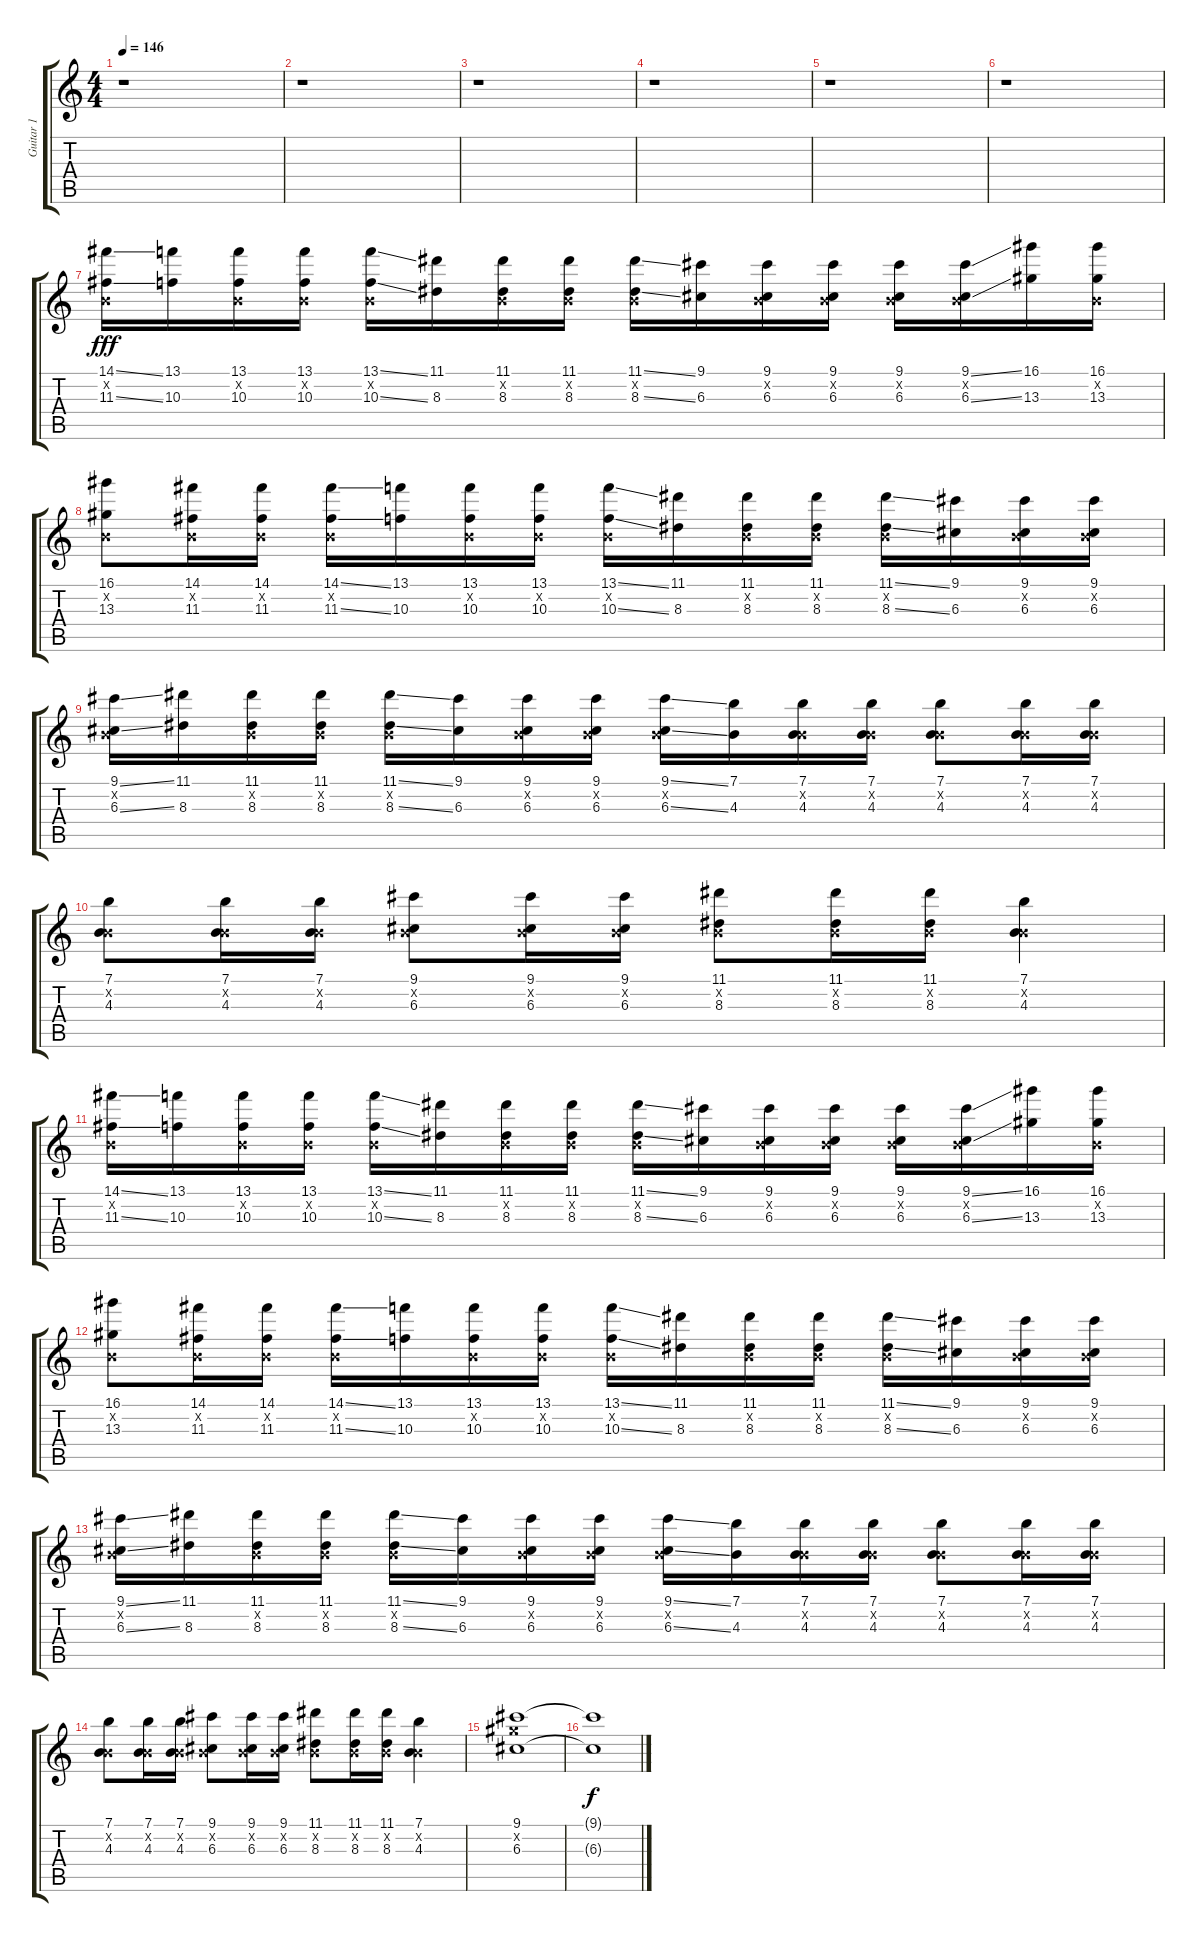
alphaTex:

\track ("Guitar 1" "Guitar 1") {instrument distortionguitar}
\staff {score tabs}
\tuning (E4 B3 G3 D3 A2 E2) {hide}
\ts (4 4)
\tempo 146
\clef g2
\ks c
r.1{dy f} |
r.1 |
r.1 |
r.1 |
r.1 |
r.1 |
(14.1{ss} 0.2{x} 11.3{ss}).16{dy fff} (13.1 10.3).16 (13.1 0.2{x} 10.3).16 (13.1 0.2{x} 10.3).16 (13.1{ss} 0.2{x} 10.3{ss}).16 (11.1 8.3).16 (11.1 0.2{x} 8.3).16 (11.1 0.2{x} 8.3).16 (11.1{ss} 0.2{x} 8.3{ss}).16 (9.1 6.3).16 (9.1 0.2{x} 6.3).16 (9.1 0.2{x} 6.3).16 (9.1 0.2{x} 6.3).16 (9.1{ss} 0.2{x} 6.3{ss}).16 (16.1 13.3).16 (16.1 0.2{x} 13.3).16 |
(16.1 0.2{x} 13.3).8 (14.1 0.2{x} 11.3).16 (14.1 0.2{x} 11.3).16 (14.1{ss} 0.2{x} 11.3{ss}).16 (13.1 10.3).16 (13.1 0.2{x} 10.3).16 (13.1 0.2{x} 10.3).16 (13.1{ss} 0.2{x} 10.3{ss}).16 (11.1 8.3).16 (11.1 0.2{x} 8.3).16 (11.1 0.2{x} 8.3).16 (11.1{ss} 0.2{x} 8.3{ss}).16 (9.1 6.3).16 (9.1 0.2{x} 6.3).16 (9.1 0.2{x} 6.3).16 |
(9.1{ss} 0.2{x} 6.3{ss}).16 (11.1 8.3).16 (11.1 0.2{x} 8.3).16 (11.1 0.2{x} 8.3).16 (11.1{ss} 0.2{x} 8.3{ss}).16 (9.1 6.3).16 (9.1 0.2{x} 6.3).16 (9.1 0.2{x} 6.3).16 (9.1{ss} 0.2{x} 6.3{ss}).16 (7.1 4.3).16 (7.1 0.2{x} 4.3).16 (7.1 0.2{x} 4.3).16 (7.1 0.2{x} 4.3).8 (7.1 0.2{x} 4.3).16 (7.1 0.2{x} 4.3).16 |
(7.1 0.2{x} 4.3).8 (7.1 0.2{x} 4.3).16 (7.1 0.2{x} 4.3).16 (9.1 0.2{x} 6.3).8 (9.1 0.2{x} 6.3).16 (9.1 0.2{x} 6.3).16 (11.1 0.2{x} 8.3).8 (11.1 0.2{x} 8.3).16 (11.1 0.2{x} 8.3).16 (7.1 0.2{x} 4.3).4 |
(14.1{ss} 0.2{x} 11.3{ss}).16 (13.1 10.3).16 (13.1 0.2{x} 10.3).16 (13.1 0.2{x} 10.3).16 (13.1{ss} 0.2{x} 10.3{ss}).16 (11.1 8.3).16 (11.1 0.2{x} 8.3).16 (11.1 0.2{x} 8.3).16 (11.1{ss} 0.2{x} 8.3{ss}).16 (9.1 6.3).16 (9.1 0.2{x} 6.3).16 (9.1 0.2{x} 6.3).16 (9.1 0.2{x} 6.3).16 (9.1{ss} 0.2{x} 6.3{ss}).16 (16.1 13.3).16 (16.1 0.2{x} 13.3).16 |
(16.1 0.2{x} 13.3).8 (14.1 0.2{x} 11.3).16 (14.1 0.2{x} 11.3).16 (14.1{ss} 0.2{x} 11.3{ss}).16 (13.1 10.3).16 (13.1 0.2{x} 10.3).16 (13.1 0.2{x} 10.3).16 (13.1{ss} 0.2{x} 10.3{ss}).16 (11.1 8.3).16 (11.1 0.2{x} 8.3).16 (11.1 0.2{x} 8.3).16 (11.1{ss} 0.2{x} 8.3{ss}).16 (9.1 6.3).16 (9.1 0.2{x} 6.3).16 (9.1 0.2{x} 6.3).16 |
(9.1{ss} 0.2{x} 6.3{ss}).16 (11.1 8.3).16 (11.1 0.2{x} 8.3).16 (11.1 0.2{x} 8.3).16 (11.1{ss} 0.2{x} 8.3{ss}).16 (9.1 6.3).16 (9.1 0.2{x} 6.3).16 (9.1 0.2{x} 6.3).16 (9.1{ss} 0.2{x} 6.3{ss}).16 (7.1 4.3).16 (7.1 0.2{x} 4.3).16 (7.1 0.2{x} 4.3).16 (7.1 0.2{x} 4.3).8 (7.1 0.2{x} 4.3).16 (7.1 0.2{x} 4.3).16 |
(7.1 0.2{x} 4.3).8 (7.1 0.2{x} 4.3).16 (7.1 0.2{x} 4.3).16 (9.1 0.2{x} 6.3).8 (9.1 0.2{x} 6.3).16 (9.1 0.2{x} 6.3).16 (11.1 0.2{x} 8.3).8 (11.1 0.2{x} 8.3).16 (11.1 0.2{x} 8.3).16 (7.1 0.2{x} 4.3).4 |
(9.1 9.2{x} 6.3).1 |
(9.1{t} 6.3{t}).1{dy f}
